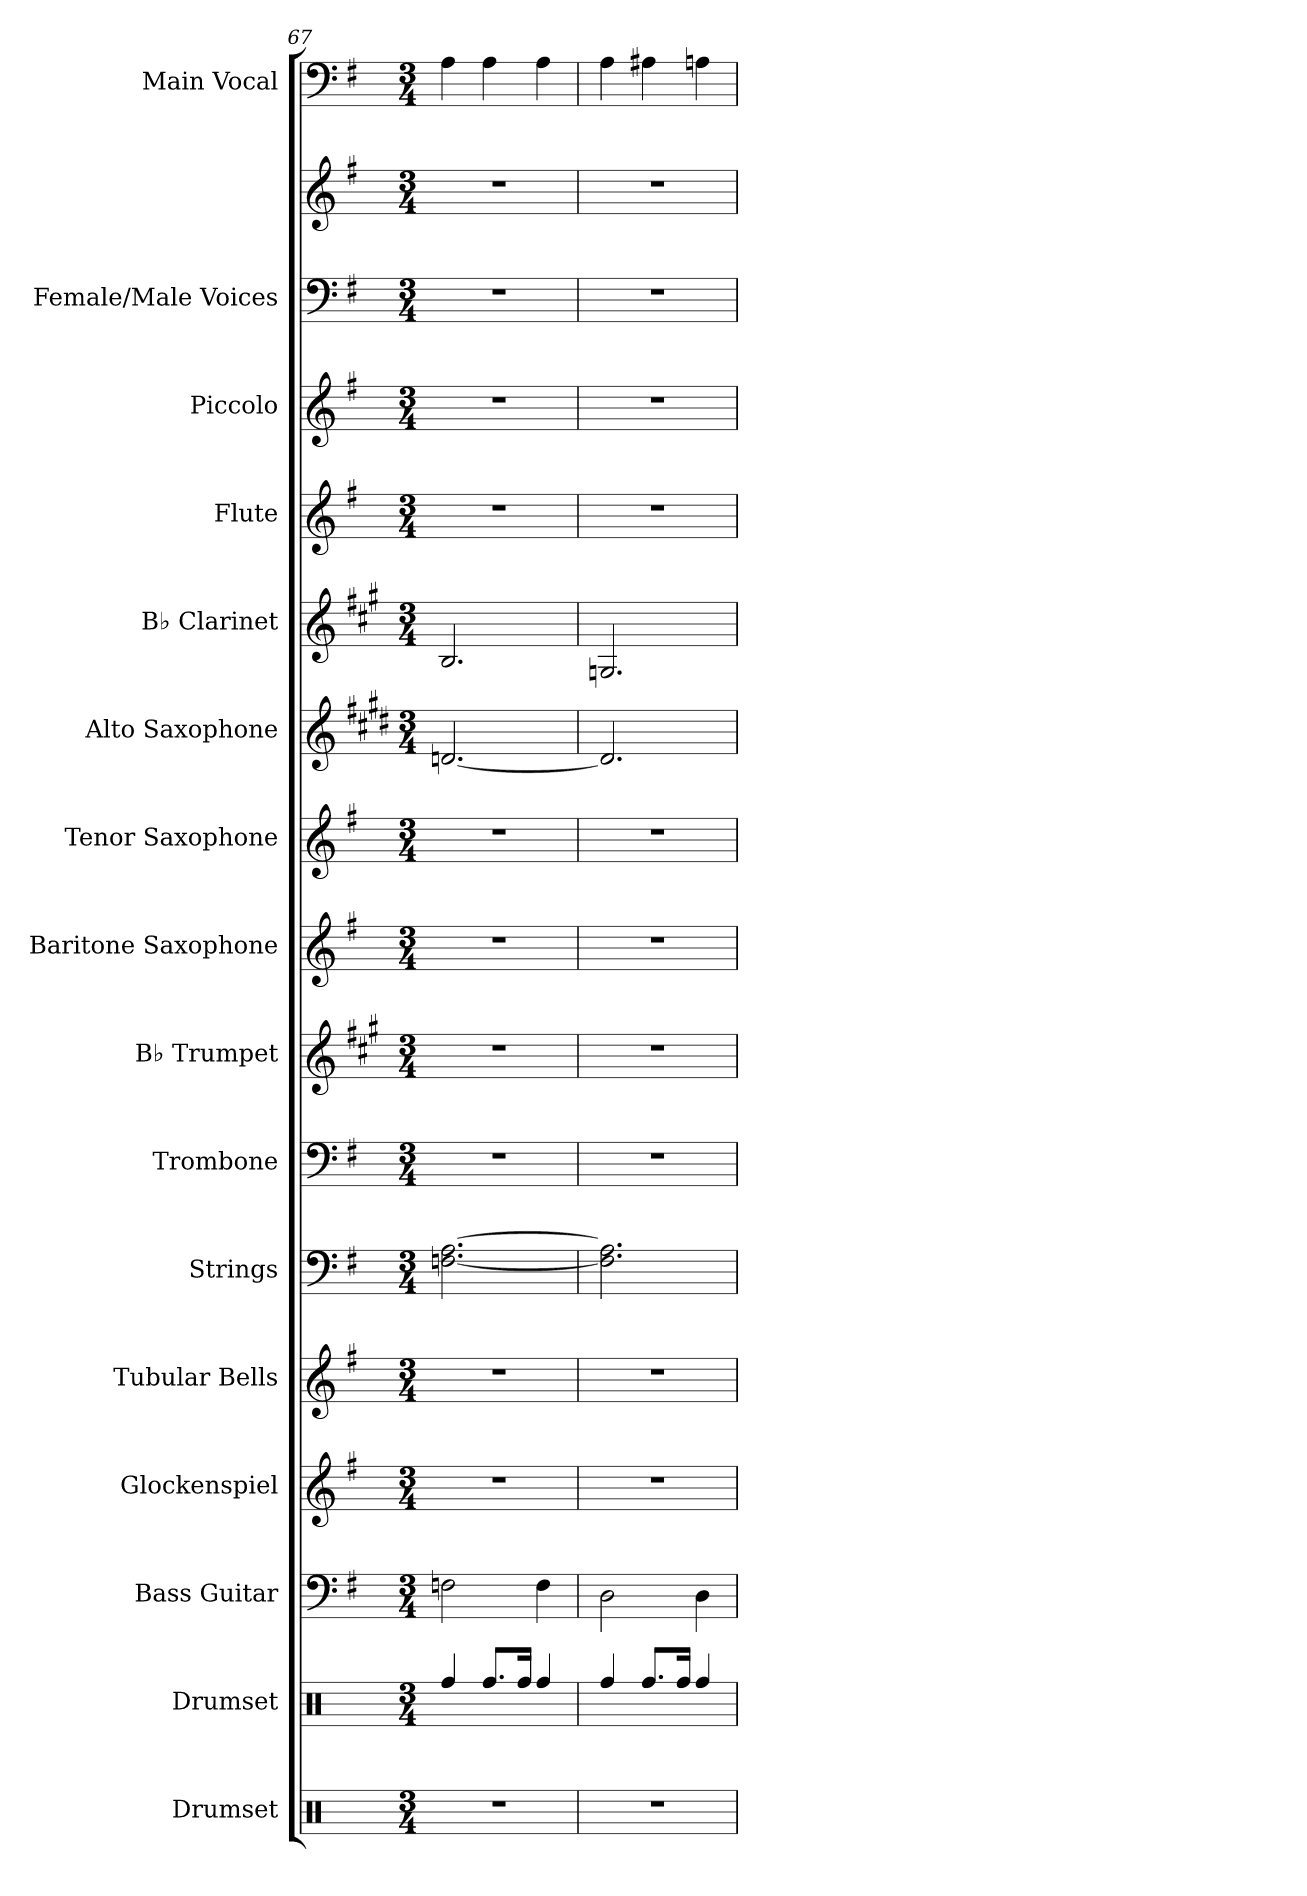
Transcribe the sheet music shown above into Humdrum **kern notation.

**kern	**kern	**kern	**kern	**kern	**kern	**kern	**kern	**kern	**kern	**kern	**kern	**kern	**kern	**kern	**kern	**kern
*part16	*part15	*part14	*part13	*part12	*part11	*part10	*part9	*part8	*part7	*part6	*part5	*part4	*part3	*part2	*part2	*part1
*staff17	*staff16	*staff15	*staff14	*staff13	*staff12	*staff11	*staff10	*staff9	*staff8	*staff7	*staff6	*staff5	*staff4	*staff3	*staff2	*staff1
*I"Drumset	*I"Drumset	*I"Bass Guitar	*I"Glockenspiel	*I"Tubular Bells	*I"Strings	*I"Trombone	*I"B♭ Trumpet	*I"Baritone Saxophone	*I"Tenor Saxophone	*I"Alto Saxophone	*I"B♭ Clarinet	*I"Flute	*I"Piccolo	*I"Female/Male Voices	*	*I"Main Vocal
*I'Drs.	*I'Drs.	*I'B. Guit.	*I'Glk.	*I'Tu. Be.	*I'St.	*I'Tbn.	*I'B♭ Tpt.	*I'Bar. Sax.	*I'T. Sax.	*I'A. Sax.	*I'B♭ Cl.	*I'Fl.	*I'Picc.	*I'Voices	*	*I'Main Vcl.
*clefX	*clefX	*clefF4	*clefG2	*clefG2	*clefF4	*clefF4	*clefG2	*clefG2	*clefG2	*clefG2	*clefG2	*clefG2	*clefG2	*clefF4	*clefG2	*clefF4
*	*	*ITrd7c12	*ITrd-14c-24	*	*	*	*ITrd1c2	*ITrd12c21	*ITrd8c14	*ITrd5c9	*ITrd1c2	*	*ITrd-7c-12	*	*	*
*k[]	*k[]	*k[f#]	*k[f#]	*k[f#]	*k[f#]	*k[f#]	*k[f#]	*k[f#]	*k[f#]	*k[f#]	*k[f#]	*k[f#]	*k[f#]	*k[f#]	*k[f#]	*k[f#]
*M3/4	*M3/4	*M3/4	*M3/4	*M3/4	*M3/4	*M3/4	*M3/4	*M3/4	*M3/4	*M3/4	*M3/4	*M3/4	*M3/4	*M3/4	*M3/4	*M3/4
=67	=67	=67	=67	=67	=67	=67	=67	=67	=67	=67	=67	=67	=67	=67	=67	=67
2.r	4Rff/	2FFn\	2.r	2.r	[2.Fn\ [2.A\	2.r	2.r	2.r	2.r	[2.Fn/	2.A/	2.r	2.r	2.r	2.r	4A\
.	8.Rff/L	.	.	.	.	.	.	.	.	.	.	.	.	.	.	4A\
.	16Rff/Jk	.	.	.	.	.	.	.	.	.	.	.	.	.	.	.
.	4Rff/	4FF\	.	.	.	.	.	.	.	.	.	.	.	.	.	4A\
=68	=68	=68	=68	=68	=68	=68	=68	=68	=68	=68	=68	=68	=68	=68	=68	=68
2.r	4Rff/	2DD\	2.r	2.r	2.F\] 2.A\]	2.r	2.r	2.r	2.r	2.F/]	2.Fn/	2.r	2.r	2.r	2.r	4A\
.	8.Rff/L	.	.	.	.	.	.	.	.	.	.	.	.	.	.	4A#X\
.	16Rff/Jk	.	.	.	.	.	.	.	.	.	.	.	.	.	.	.
.	4Rff/	4DD\	.	.	.	.	.	.	.	.	.	.	.	.	.	4An\
=	=	=	=	=	=	=	=	=	=	=	=	=	=	=	=	=
*-	*-	*-	*-	*-	*-	*-	*-	*-	*-	*-	*-	*-	*-	*-	*-	*-
